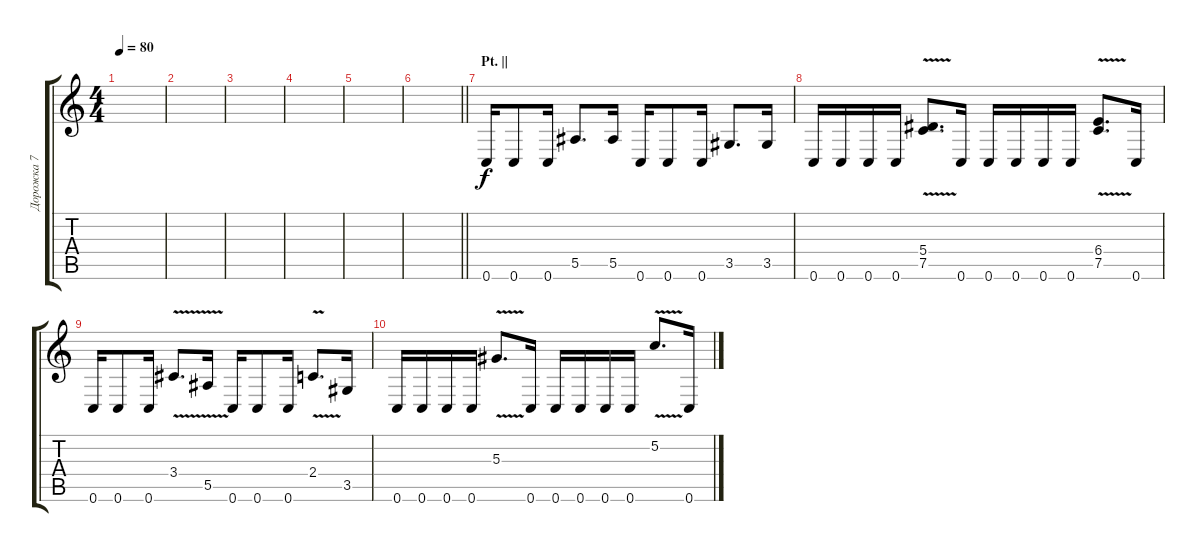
\track ("Дорожка 7" "Дорожка 7") {instrument distortionguitar}
\staff {score tabs}
\tuning (C4 G3 Eb3 Bb2 F2 C2) {hide}
\ts (4 4)
\tempo 80
\clef g2
\ks c
|
|
|
|
|
\barLineRight lightlight
|
\section ("" "Pt. ||")
0.6.16{volume 15 instrument distortionguitar} 0.6.8 0.6.16 5.5.8{d} 5.5.16 0.6.16 0.6.8 0.6.16 3.5.8{d} 3.5.16 |
0.6.16 0.6.16 0.6.16 0.6.16 (5.4 7.5{v}).8{d} 0.6.16 0.6.16 0.6.16 0.6.16 0.6.16 (6.4 7.5{v}).8{d} 0.6.16 |
0.6.16 0.6.8 0.6.16 3.4{v}.8{d} 5.5{v}.16 0.6.16 0.6.8 0.6.16 2.4{v}.8{d} 3.5.16 |
0.6.16 0.6.16 0.6.16 0.6.16 5.3{v}.8{d} 0.6.16 0.6.16 0.6.16 0.6.16 0.6.16 5.2{v}.8{d} 0.6.16
